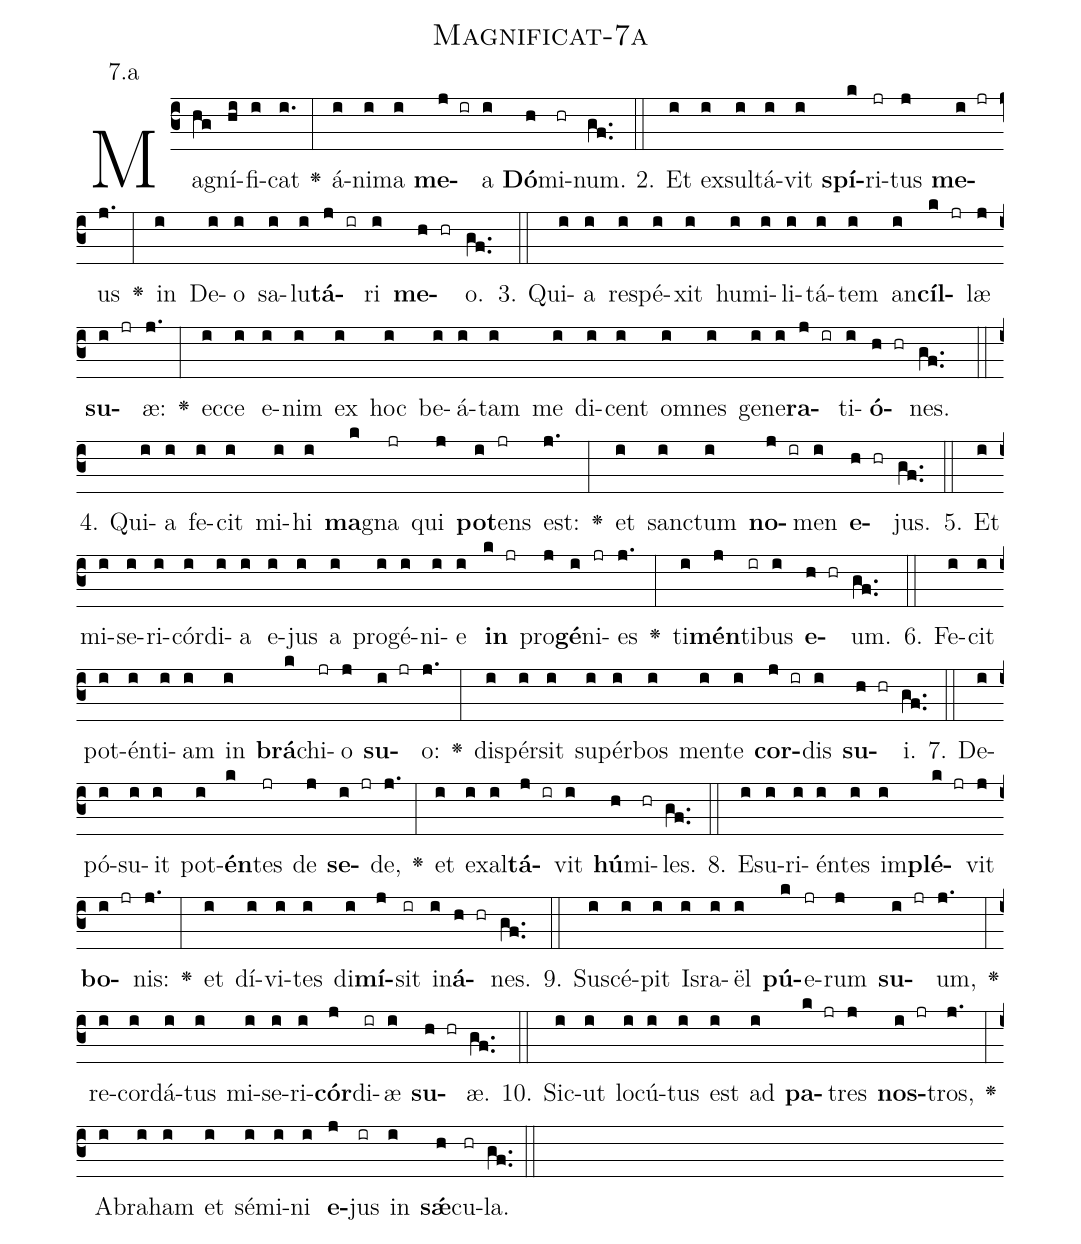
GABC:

name: Magnificat-7a;
annotation: 7.a;
%%
(c3)Ma(hg)gní(hi)fi(i)cat(i.) <v>\greheightstar</v>(:) á(i)ni(i)ma(i) <b>me</b>(j ir)a(i) <b>Dó</b>(h)mi(hr)num.(gf..) (::)
2. Et(i) ex(i)sul(i)tá(i)vit(i) <b>spí</b>(k)ri(jr)tus(j) <b>me</b>(i jr)us(j.) <v>\greheightstar</v>(:) in(i) De(i)o(i) sa(i)lu(i)<b>tá</b>(j ir)ri(i) <b>me</b>(h hr)o.(gf..) (::)
3. Qui(i)a(i) re(i)spé(i)xit(i) hu(i)mi(i)li(i)tá(i)tem(i) an(i)<b>cíl</b>(k jr)læ(j) <b>su</b>(i jr)æ:(j.) <v>\greheightstar</v>(:) ec(i)ce(i) e(i)nim(i) ex(i) hoc(i) be(i)á(i)tam(i) me(i) di(i)cent(i) om(i)nes(i) ge(i)ne(i)<b>ra</b>(j ir)ti(i)<b>ó</b>(h hr)nes.(gf..) (::)
4. Qui(i)a(i) fe(i)cit(i) mi(i)hi(i) <b>ma</b>(k)gna(jr) qui(j) <b>pot</b>(i)ens(jr) est:(j.) <v>\greheightstar</v>(:) et(i) sanc(i)tum(i) <b>no</b>(j ir)men(i) <b>e</b>(h hr)jus.(gf..) (::)
5. Et(i) mi(i)se(i)ri(i)cór(i)di(i)a(i) e(i)jus(i) a(i) pro(i)gé(i)ni(i)e(i) <b>in</b>(k jr) pro(j)<b>gé</b>(i)ni(jr)es(j.) <v>\greheightstar</v>(:) ti(i)<b>mén</b>(j)ti(ir)bus(i) <b>e</b>(h hr)um.(gf..) (::)
6. Fe(i)cit(i) pot(i)én(i)ti(i)am(i) in(i) <b>brá</b>(k)chi(jr)o(j) <b>su</b>(i jr)o:(j.) <v>\greheightstar</v>(:) di(i)spér(i)sit(i) su(i)pér(i)bos(i) men(i)te(i) <b>cor</b>(j ir)dis(i) <b>su</b>(h hr)i.(gf..) (::)
7. De(i)pó(i)su(i)it(i) pot(i)<b>én</b>(k)tes(jr) de(j) <b>se</b>(i jr)de,(j.) <v>\greheightstar</v>(:) et(i) ex(i)al(i)<b>tá</b>(j ir)vit(i) <b>hú</b>(h)mi(hr)les.(gf..) (::)
8. E(i)su(i)ri(i)én(i)tes(i) im(i)<b>plé</b>(k jr)vit(j) <b>bo</b>(i jr)nis:(j.) <v>\greheightstar</v>(:) et(i) dí(i)vi(i)tes(i) di(i)<b>mí</b>(j)sit(ir) in(i)<b>á</b>(h hr)nes.(gf..) (::)
9. Su(i)scé(i)pit(i) Is(i)ra(i)ël(i) <b>pú</b>(k)e(jr)rum(j) <b>su</b>(i jr)um,(j.) <v>\greheightstar</v>(:) re(i)cor(i)dá(i)tus(i) mi(i)se(i)ri(i)<b>cór</b>(j)di(ir)æ(i) <b>su</b>(h hr)æ.(gf..) (::)
10. Sic(i)ut(i) lo(i)cú(i)tus(i) est(i) ad(i) <b>pa</b>(k jr)tres(j) <b>nos</b>(i jr)tros,(j.) <v>\greheightstar</v>(:) A(i)bra(i)ham(i) et(i) sé(i)mi(i)ni(i) <b>e</b>(j)jus(ir) in(i) <b>sǽ</b>(h)cu(hr)la.(gf..) (::)
